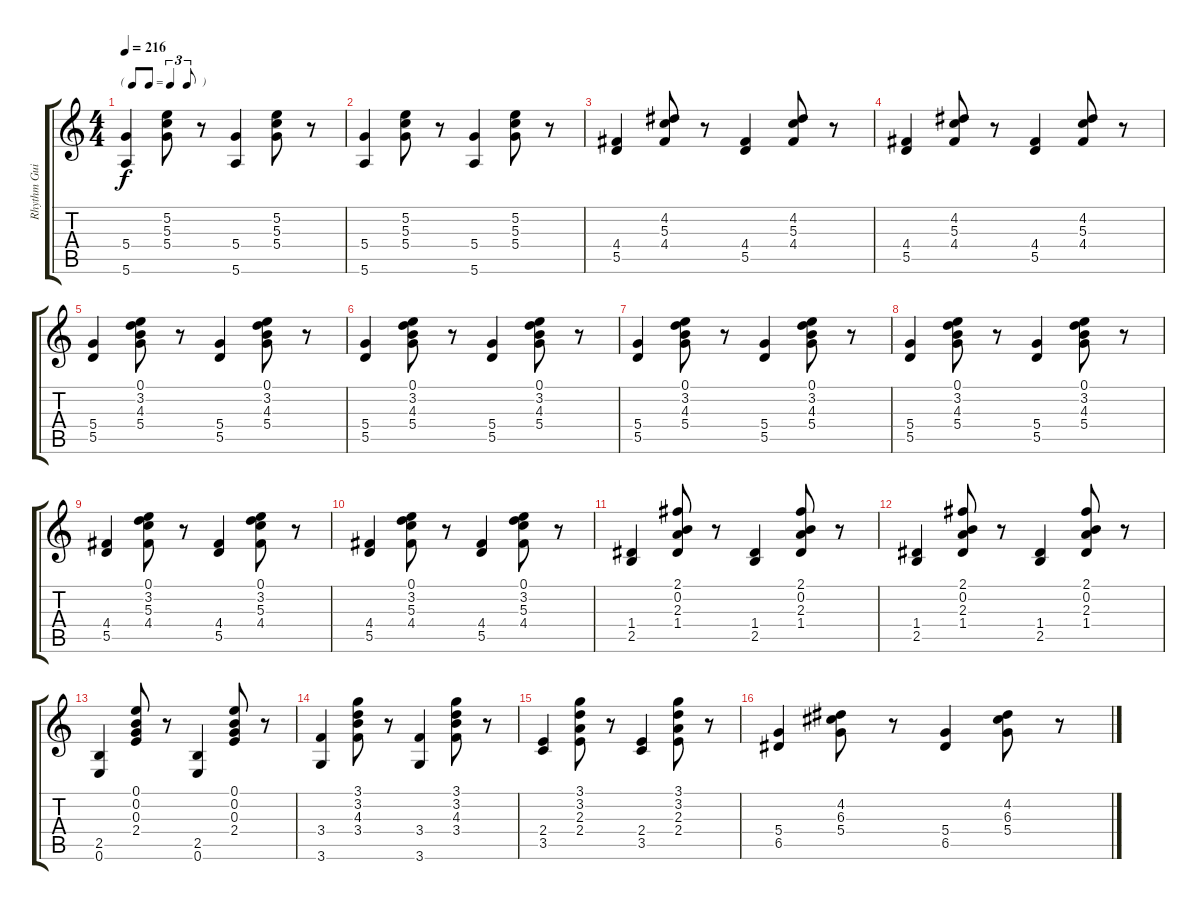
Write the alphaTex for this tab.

\track ("Rhythm Guitar 2" "Rhythm Gui") {instrument acousticguitarnylon}
\staff {score tabs}
\tuning (E4 B3 G3 D3 A2 E2) {hide}
\ts (4 4)
\tf triplet8th
\tempo 216
\clef g2
\ks c
(5.4 5.6).4{dy f} (5.2 5.3 5.4).8 r.8 (5.4 5.6).4 (5.2 5.3 5.4).8 r.8 |
(5.4 5.6).4 (5.2 5.3 5.4).8 r.8 (5.4 5.6).4 (5.2 5.3 5.4).8 r.8 |
(4.4 5.5).4 (4.2 5.3 4.4).8 r.8 (4.4 5.5).4 (4.2 5.3 4.4).8 r.8 |
(4.4 5.5).4 (4.2 5.3 4.4).8 r.8 (4.4 5.5).4 (4.2 5.3 4.4).8 r.8 |
(5.4 5.5).4 (0.1 3.2 4.3 5.4).8 r.8 (5.4 5.5).4 (0.1 3.2 4.3 5.4).8 r.8 |
(5.4 5.5).4 (0.1 3.2 4.3 5.4).8 r.8 (5.4 5.5).4 (0.1 3.2 4.3 5.4).8 r.8 |
(5.4 5.5).4 (0.1 3.2 4.3 5.4).8 r.8 (5.4 5.5).4 (0.1 3.2 4.3 5.4).8 r.8 |
(5.4 5.5).4 (0.1 3.2 4.3 5.4).8 r.8 (5.4 5.5).4 (0.1 3.2 4.3 5.4).8 r.8 |
(4.4 5.5).4 (0.1 3.2 5.3 4.4).8 r.8 (4.4 5.5).4 (0.1 3.2 5.3 4.4).8 r.8 |
(4.4 5.5).4 (0.1 3.2 5.3 4.4).8 r.8 (4.4 5.5).4 (0.1 3.2 5.3 4.4).8 r.8 |
(1.4 2.5).4 (2.1 0.2 2.3 1.4).8 r.8 (1.4 2.5).4 (2.1 0.2 2.3 1.4).8 r.8 |
(1.4 2.5).4 (2.1 0.2 2.3 1.4).8 r.8 (1.4 2.5).4 (2.1 0.2 2.3 1.4).8 r.8 |
(2.5 0.6).4 (0.1 0.2 0.3 2.4).8 r.8 (2.5 0.6).4 (0.1 0.2 0.3 2.4).8 r.8 |
(3.4 3.6).4 (3.1 3.2 4.3 3.4).8 r.8 (3.4 3.6).4 (3.1 3.2 4.3 3.4).8 r.8 |
(2.4 3.5).4 (3.1 3.2 2.3 2.4).8 r.8 (2.4 3.5).4 (3.1 3.2 2.3 2.4).8 r.8 |
(5.4 6.5).4 (4.2 6.3 5.4).8 r.8 (5.4 6.5).4 (4.2 6.3 5.4).8 r.8
